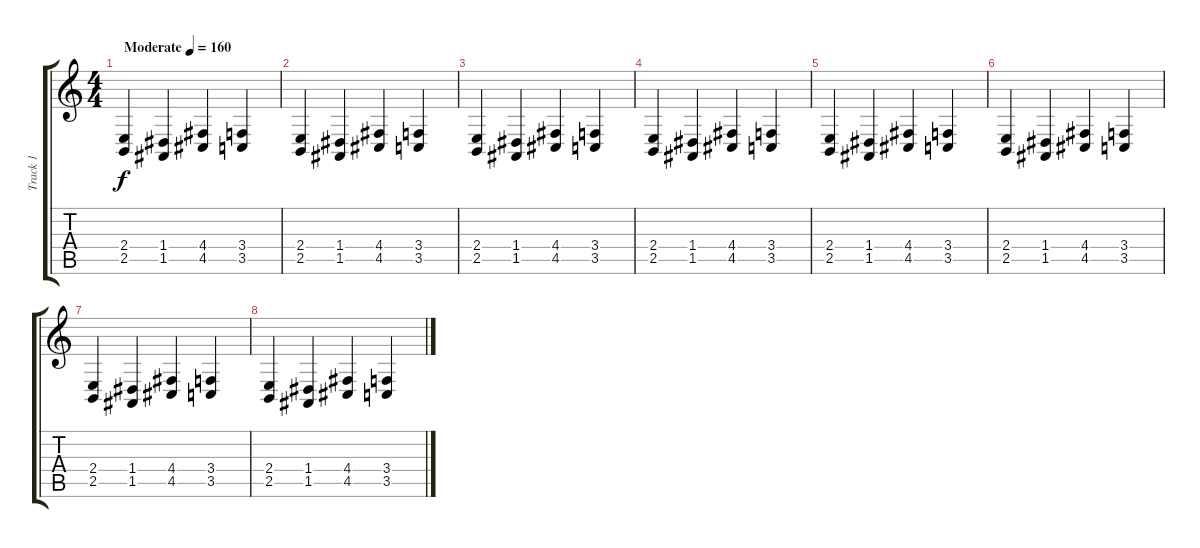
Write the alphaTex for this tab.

\track ("Track 1" "Track 1") {instrument synthstrings1}
\staff {score tabs}
\tuning (E4 B3 G3 D3 A2 E2) {hide}
\ts (4 4)
\tempo (160 "Moderate")
\clef g2
\ks c
(2.4 2.5).4{dy f instrument synthstrings1} (1.4 1.5).4 (4.4 4.5).4 (3.4 3.5).4 |
(2.4 2.5).4 (1.4 1.5).4 (4.4 4.5).4 (3.4 3.5).4 |
(2.4 2.5).4 (1.4 1.5).4 (4.4 4.5).4 (3.4 3.5).4 |
(2.4 2.5).4 (1.4 1.5).4 (4.4 4.5).4 (3.4 3.5).4 |
(2.4 2.5).4 (1.4 1.5).4 (4.4 4.5).4 (3.4 3.5).4 |
(2.4 2.5).4 (1.4 1.5).4 (4.4 4.5).4 (3.4 3.5).4 |
(2.4 2.5).4 (1.4 1.5).4 (4.4 4.5).4 (3.4 3.5).4 |
(2.4 2.5).4 (1.4 1.5).4 (4.4 4.5).4 (3.4 3.5).4
